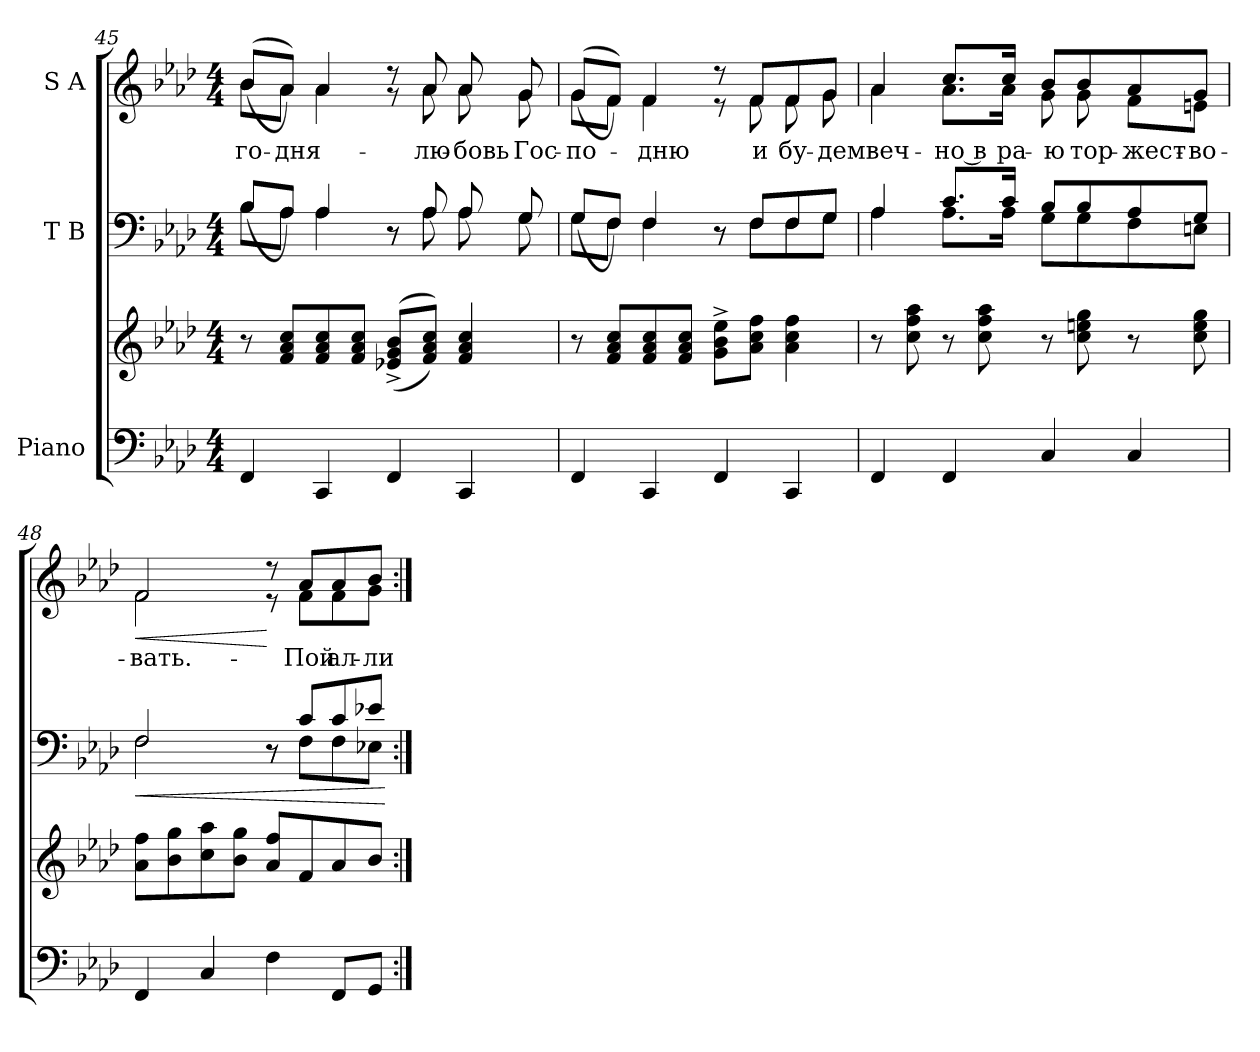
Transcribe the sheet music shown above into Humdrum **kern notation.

**kern	**kern	**kern	**dynam	**kern	**text	**dynam
*part3	*part3	*part2	*part2	*part1	*part1	*part1
*staff4	*staff3	*staff2	*staff2	*staff1	*staff1	*staff1
*I"Piano	*	*I"T B	*	*I"S A	*	*
*clefF4	*clefG2	*clefF4	*	*clefG2	*	*
*k[b-e-a-d-]	*k[b-e-a-d-]	*k[b-e-a-d-]	*	*k[b-e-a-d-]	*	*
*A-:	*A-:	*A-:	*	*A-:	*	*
*M4/4	*M4/4	*M4/4	*	*M4/4	*	*
=45	=45	=45	=45	=45	=45	=45
*	*	*^	*	*^	*	*
*	*	*	*^	*	*	*	*	*
!	!	!	!	!	!	!	!	!LO:LY:b:color=#000000	!
4FFi/	8r	1ryy	(8B-i/L	8B-i\L	.	((8b-i/L	8b-i\L	-го-	.
!	!	!	!	!	!	!	!	!LO:LY:b:color=#000000	!
.	8fi/ 8a-i 8cciL	.	8A-i/J)	8A-i\J	.	8a-i/J))	8a-i\J	-дня-	.
4CCi/	8fi/ 8a-i 8cci	.	4A-i/	4A-i\	.	4a-i/	4a-i\	.	.
.	8fi/ 8a-i 8cciJ	.	.	.	.	.	.	.	.
4FFi/	((8e-Xi/^ 8gi^ 8b-i^L	.	8r	8r	.	8r	8r	.	.
!	!	!	!	!	!	!	!	!LO:LY:b:color=#000000	!
.	8fi/ 8a-i 8cciJ))	.	8A-i/	8A-i\	.	8a-i/	8a-i\	-лю-	.
!	!	!	!	!	!	!	!	!LO:LY:b:color=#000000	!
4CCi/	4fi/ 4a-i 4cci	.	8A-i/	8A-i\	.	8a-i/	8a-i\	-бовь	.
!	!	!	!	!	!	!	!	!LO:LY:b:color=#000000	!
.	.	.	8Gi/	8Gi\	.	8gi/	8gi\	Гос-	.
!!LO:PB:g=z	!!
=46	=46	=46	=46	=46	=46	=46	=46	=46	=46
!	!	!	!	!	!	!	!	!LO:LY:b:color=#000000	!
4FFi/	8r	1ryy	(8Gi/L	8Gi\L	.	((8gi/L	8gi\L	-по-	.
.	8fi/ 8a-i 8cciL	.	8Fi/J)	8Fi\J	.	8fi/J))	8fi\J	.	.
!	!	!	!	!	!	!	!	!LO:LY:b:color=#000000	!
4CCi/	8fi/ 8a-i 8cci	.	4Fi/	4Fi\	.	4fi/	4fi\	-дню	.
.	8fi/ 8a-i 8cciJ	.	.	.	.	.	.	.	.
4FFi/	8gi\^ 8b-i^ 8ee-i^L	.	8r	8r	.	8r	8r	.	.
!	!	!	!	!	!	!	!	!LO:LY:b:color=#000000	!
.	8a-i\ 8cci 8ffiJ	.	8Fi/L	8Fi\L	.	8fi/L	8fi\	и	.
!	!	!	!	!	!	!	!	!LO:LY:b:color=#000000	!
4CCi/	4a-i\ 4cci 4ffi	.	8Fi/	8Fi\	.	8fi/	8fi\	бу-	.
!	!	!	!	!	!	!	!	!LO:LY:b:color=#000000	!
.	.	.	8Gi/J	8Gi\J	.	8gi/J	8gi\	-дем	.
=47	=47	=47	=47	=47	=47	=47	=47	=47	=47
!	!	!	!	!	!	!	!	!LO:LY:b:color=#000000	!
4FFi/	8r	1ryy	4A-i/	4A-i\	.	4a-i/	4a-i\	веч-	.
.	8cci\ 8ffi 8aa-i	.	.	.	.	.	.	.	.
!	!	!	!	!	!	!	!	!LO:LY:b:color=#000000	!
4FFi/	8r	.	8.ci/L	8.A-i\L	.	8.cci/L	8.a-i\L	-но в	.
.	8cci\ 8ffi 8aa-i	.	.	.	.	.	.	.	.
!	!	!	!	!	!	!	!	!LO:LY:b:color=#000000	!
.	.	.	16ci/Jk	16A-i\Jk	.	16cci/Jk	16a-i\Jk	ра-	.
!	!	!	!	!	!	!	!	!LO:LY:b:color=#000000	!
4Ci/	8r	.	8B-i/L	8Gi\L	.	8b-i/L	8gi\	-ю	.
!	!	!	!	!	!	!	!	!LO:LY:b:color=#000000	!
.	8cci\ 8eeni 8ggi	.	8B-i/	8Gi\	.	8b-i/	8gi\	тор-	.
!	!	!	!	!	!	!	!	!LO:LY:b:color=#000000	!
4Ci/	8r	.	8A-i/	8Fi\	.	8a-i/	8fi\L	-жест-	.
!	!	!	!	!	!	!	!	!LO:LY:b:color=#000000	!
.	8cci\ 8eei 8ggi	.	8Gi/J	8Eni\J	.	8gi/J	8eni\J	-во-	.
=48	=48	=48	=48	=48	=48	=48	=48	=48	=48
!	!	!	!	!	!LO:HP:b	!	!	!	!
!	!	!	!	!	!	!	!	!LO:LY:b:color=#000000	!LO:HP:b
4FFi/	8a-i\ 8ffiL	1ryy	2Fi/	2Fi\	<	2fi/	2fi\	-вать.-	<
.	8b-i\ 8ggi	.	.	.	.	.	.	.	.
4Ci/	8cci\ 8aa-i	.	.	.	.	.	.	.	.
.	8b-i\ 8ggiJ	.	.	.	.	.	.	.	.
4Fi\	8a-i/ 8ffiL	.	8r	8r	.	8r	8r	.	[
!	!	!	!	!	!	!	!	!LO:LY:b:color=#000000	!
.	8fi/	.	8ci/L	8Fi\L	.	8a-i/L	8fi\L	-Пой	.
!	!	!	!	!	!	!	!	!LO:LY:b:color=#000000	!
8FFi/L	8a-i/	.	8ci/	8Fi\	.	8a-i/	8fi\	ал-	.
!	!	!	!	!	!	!	!	!LO:LY:b:color=#000000	!
8GGi/J	8b-i/J	.	8e-Xi/J	8E-Xi\J	.	8b-i/J	8gi\J	-ли-	.
*	*	*v	*v	*v	*	*	*	*	*
*	*	*	*	*v	*v	*	*
.	.	.	[	.	.	.
=:|!	=:|!	=:|!	=:|!	=:|!	=:|!	=:|!
*-	*-	*-	*-	*-	*-	*-
